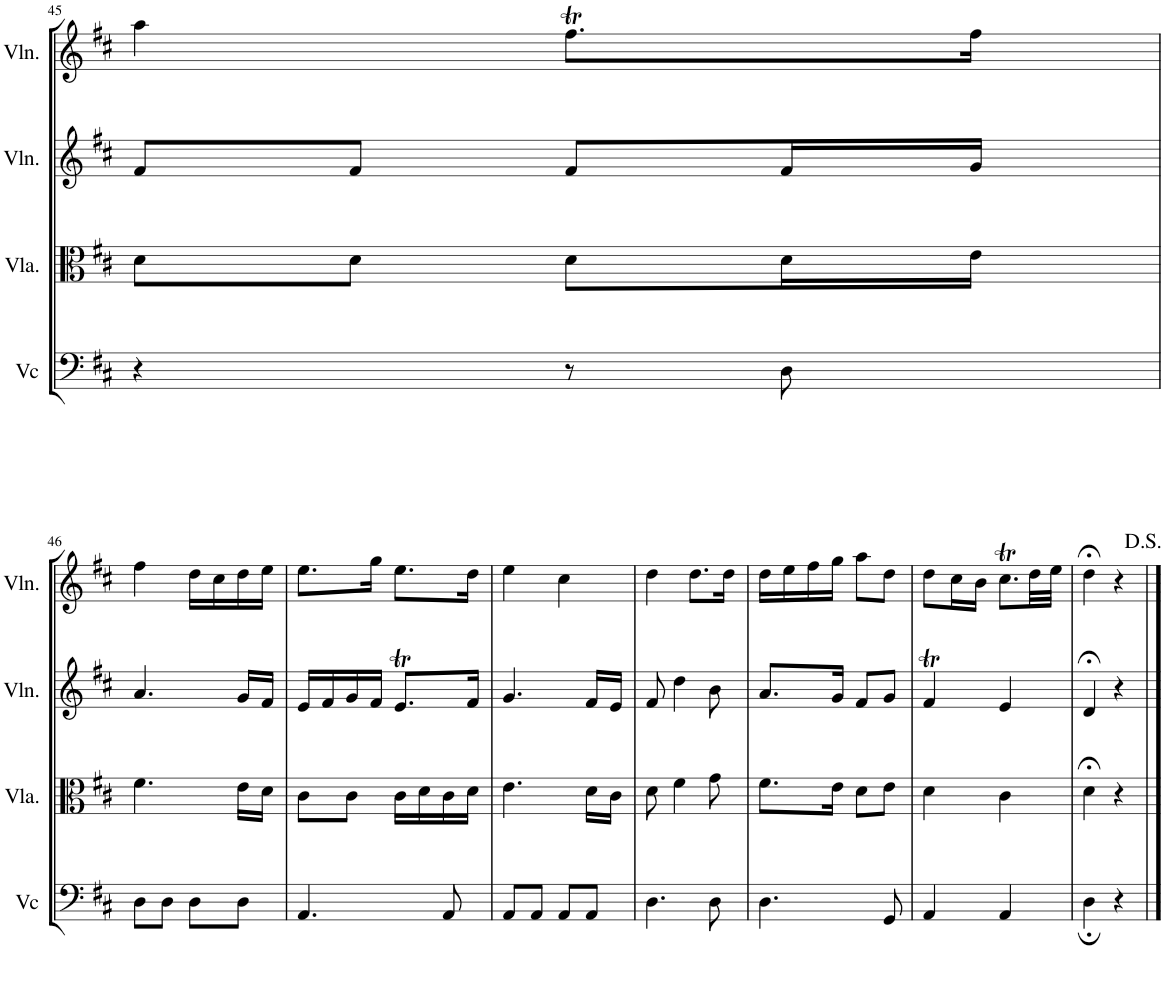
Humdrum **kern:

**kern	**kern	**kern	**kern
*part4	*part3	*part2	*part1
*staff4	*staff3	*staff2	*staff1
*I"Cello	*I"Viola	*I"Violin	*I"Violin
*	*I'Vla.	*I'Vln.	*I'Vln.
!!LO:PB:g=z
*clefF4	*clefC3	*clefG2	*clefG2
*k[f#c#]	*k[f#c#]	*k[f#c#]	*k[f#c#]
*M2/4	*M2/4	*M2/4	*M2/4
=45	=45	=45	=45
4r	8d\L	8f#/L	4aa\
.	8d\J	8f#/J	.
8r	8d\L	8f#/L	8.ff#t\L
8D\	16d\L	16f#/L	.
.	16e\JJ	16g/JJ	16ff#\Jk
!!LO:LB:g=z
=46	=46	=46	=46
8D\L	4.f#\	4.a/	4ff#\
8D\J	.	.	.
8D\L	.	.	16dd\LL
.	.	.	16cc#\
8D\J	16e\LL	16g/LL	16dd\
.	16d\JJ	16f#/JJ	16ee\JJ
=47	=47	=47	=47
4.AA/	8c#\L	16e/LL	8.ee\L
.	.	16f#/	.
.	8c#\J	16g/	.
.	.	16f#/JJ	16gg\Jk
.	16c#\LL	8.eT/L	8.ee\L
.	16d\	.	.
8AA/	16c#\	.	.
.	16d\JJ	16f#/Jk	16dd\Jk
=48	=48	=48	=48
8AA/L	4.e\	4.g/	4ee\
8AA/J	.	.	.
8AA/L	.	.	4cc#\
8AA/J	16d\LL	16f#/LL	.
.	16c#\JJ	16e/JJ	.
=49	=49	=49	=49
4.D\	8d\	8f#/	4dd\
.	4f#\	4dd\	.
.	.	.	8.dd\L
8D\	8g\	8b\	.
.	.	.	16dd\Jk
=50	=50	=50	=50
4.D\	8.f#\L	8.a/L	16dd\LL
.	.	.	16ee\
.	.	.	16ff#\
.	16e\Jk	16g/Jk	16gg\JJ
.	8d\L	8f#/L	8aa\L
8GG/	8e\J	8g/J	8dd\J
=51	=51	=51	=51
4AA/	4d\	4f#t/	8dd\L
.	.	.	16cc#\L
.	.	.	16b\JJ
4AA/	4c#\	4e/	8.cc#t\L
.	.	.	32dd\LL
.	.	.	32ee\JJJ
=52	=52	=52	=52
4D;\	4d;<\	4d;</	4dd;<\
4r	4r	4r	4r
==	==	==	==
*-	*-	*-	*-
